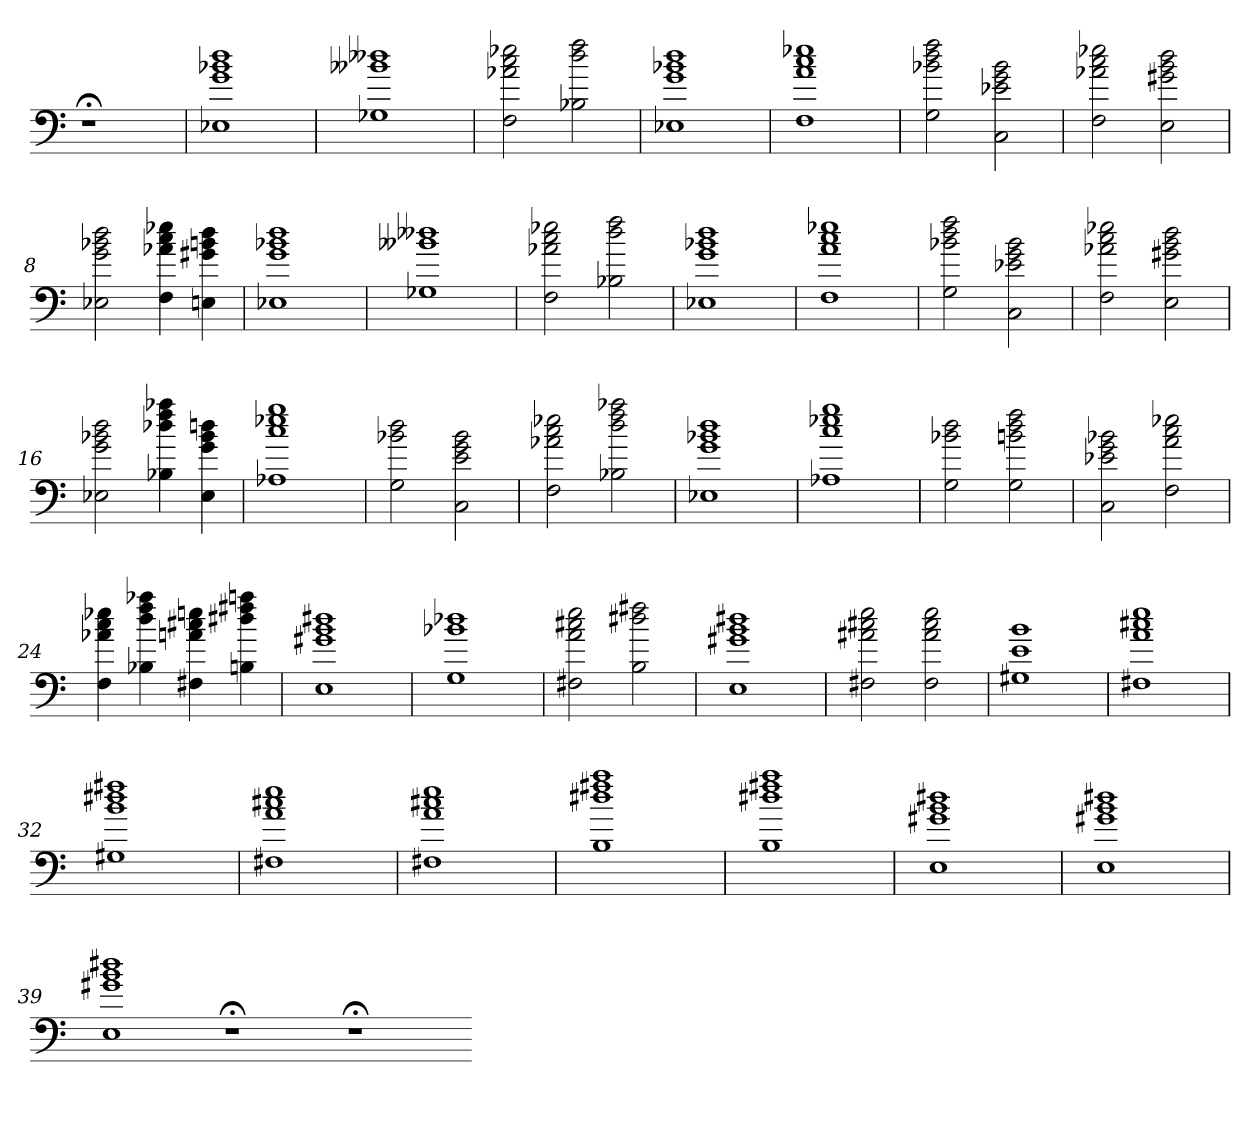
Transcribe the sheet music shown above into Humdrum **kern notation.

**kern
*part1
*staff1
=
1r;<
=1
1E-X 1g 1b-X 1dd
=2
1G-X 1b--X 1dd--X
=3
2F 2a-X 2cc 2ee-X
2B-X 2dd 2ff
=4
1E-X 1g 1b-X 1dd
=5
1F 1a 1cc 1ee-X
=6
2G 2b-X 2dd 2ff
2C 2e-X 2g 2b-
=7
2F 2a-X 2cc 2ee-X
2E 2g#X 2b 2dd
=8
2E-X 2g 2b-X 2dd
4F 4a-X 4cc 4ee-X
4En 4g#X 4bn 4dd
=9
1E-X 1g 1b-X 1dd
=10
1G-X 1b--X 1dd--X
=11
2F 2a-X 2cc 2ee-X
2B-X 2dd 2ff
=12
1E-X 1g 1b-X 1dd
=13
1F 1a 1cc 1ee-X
=14
2G 2b-X 2dd 2ff
2C 2e-X 2g 2b-
=15
2F 2a-X 2cc 2ee-X
2E 2g#X 2b 2dd
=16
2E-X 2g 2b-X 2dd
4B-X 4dd-X 4ff 4aa-X
4E- 4g 4b- 4ddn
=17
1A-X 1cc 1ee-X 1gg
=18
2G 2b-X 2dd
2C 2e 2g 2b-
=19
2F 2a-X 2cc 2ee-X
2B-X 2dd 2ff 2aa-X
=20
1E-X 1g 1b-X 1dd
=21
1A-X 1cc 1ee-X 1gg
=22
2G 2b-X 2dd
2G 2bn 2dd 2ff
=23
2C 2e-X 2g 2b-X
2F 2a 2cc 2ee-X
=24
4F 4a-X 4cc 4ee-X
4B-X 4dd 4ff 4aa-X
4F#X 4an 4cc#X 4een
4Bn 4dd#X 4ff#X 4aan
=25
1E 1g#X 1b 1dd#X
=26
1G 1b-X 1dd-X
=27
2F#X 2a 2cc#X 2ee
2B 2dd#X 2ff#X
=28
1E 1g#X 1b 1dd#X
=29
2F#X 2a#X 2cc#X 2ee
2F# 2a# 2cc# 2ee
=30
1G#X 1e 1b
=31
1F#X 1a 1cc#X 1ee
=32
1G#X 1b 1dd#X 1ff#X
=33
1F#X 1a 1cc#X 1ee
=34
1F#X 1a 1cc#X 1ee
=35
1B 1dd#X 1ff#X 1aa
=36
1B 1dd#X 1ff#X 1aa
=37
1E 1g#X 1b 1dd#X
=38
1E 1g#X 1b 1dd#X
=39
1E 1g#X 1b 1dd#X
1r;<
1r;<
=-
*-
